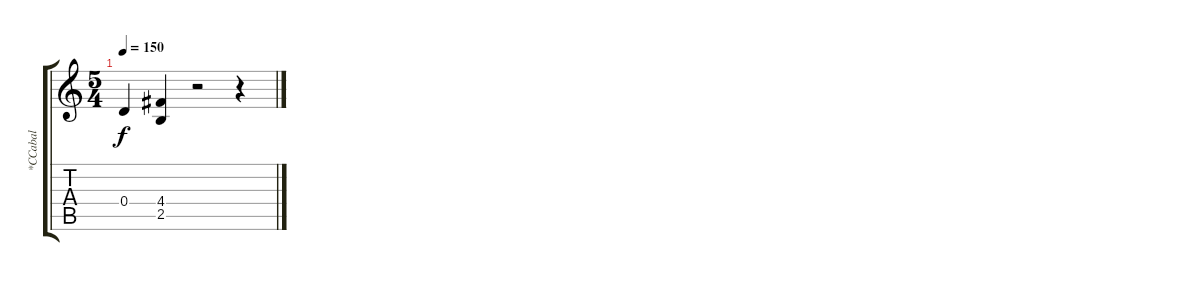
\track ("*CCabal" "*CCabal") {instrument distortionguitar}
\staff {score tabs}
\tuning (E4 B3 G3 D3 A2 E2) {hide}
\ts (5 4)
\tempo 150
\clef g2
\ks c
0.4{t}.4{dy f} (4.4 2.5).4 r.2 r.4
